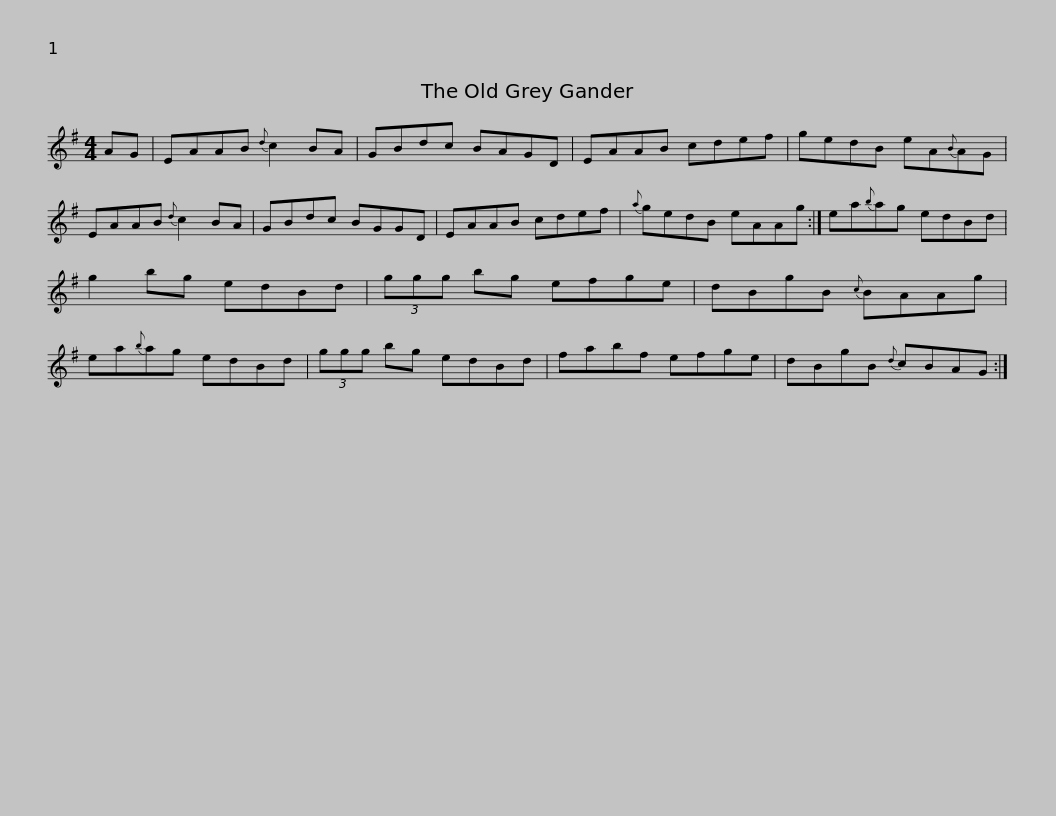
X:1
L:1/8
M:4/4
I:linebreak $
K:G
V:1 treble
V:1
 AG | EAAB{d} c2 BA | GBdc BAGD | EAAB cdef | gedB eA{B}AG |$ %5
 EAAB{d} c2 BA | GBdc BGGD | EAAB cdef |{a} gedB eAAg :|$ ea{b}ag edBd | %10
 g2 bg edBd | (3ggg bg efge | dBgB{c} BAAg |$ ea{b}ag edBd | (3ggg bg edBd | %15
 fabf efge | dBgB{d} cBAG :| %17
